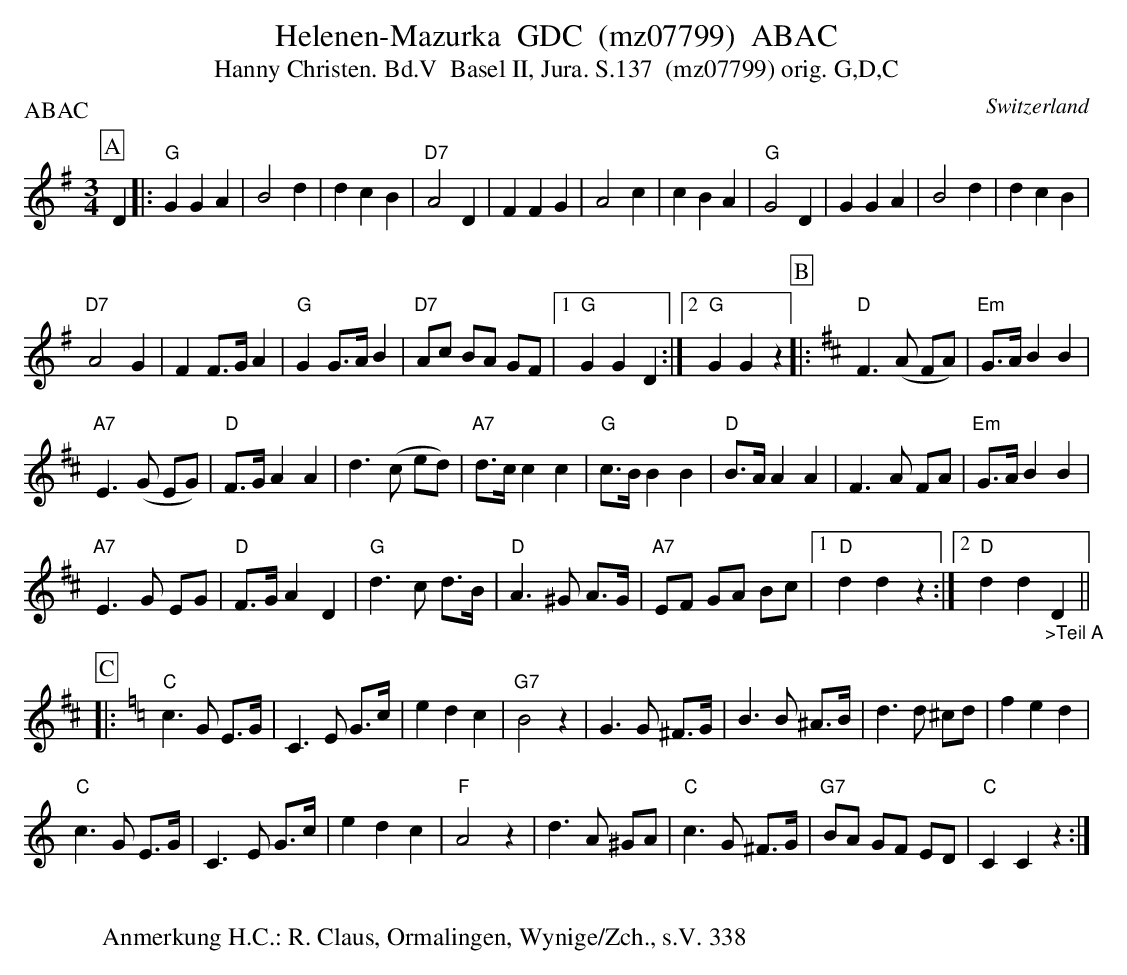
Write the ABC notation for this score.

X:1
T:Helenen-Mazurka  GDC  (mz07799)  ABAC
T:Hanny Christen. Bd.V  Basel II, Jura. S.137  (mz07799) orig. G,D,C
P:ABAC
M:3/4
L:1/4
O:Switzerland
K:G major
[P:A] D |: "G"GGA | B2d | dcB | "D7"A2D | FFG | A2c | cBA | "G"G2D | GGA | B2d | dcB |
"D7"A2G | FF/>G/A | "G"GG/>A/B | "D7"A/c/ B/A/ G/F/ |1 "G"GGD :|2 "G"GGz [P:B] |:[L:1/8] [K:D] "D"F3 (A FA) | "Em"G>AB2B2 |
"A7"E3(G EG) | "D"F>G A2A2 | d3 (c ed) | "A7"d>cc2c2 | "G"c>BB2B2 | "D"B>AA2A2 | F3A FA  | "Em"G>AB2B2 |
"A7"E3 G EG | "D"F>GA2D2 | "G"d3c d>B| "D"A3^G A>G| "A7"EF GA Bc |1 "D"d2d2z2 :|2 "D"d2d2"_>Teil A"D2 ||
[P:C] [L:1/4] [K:C] |: "C"c>G E/>G/ | C>E G/>c/ | edc | "G7"B2z | G>G ^F/>G/ | B>B ^A/>B/ | d>d ^c/d/ | fed |
"C"c>G E/>G/ | C>E G/>c/ | edc | "F"A2z | d>A ^G/A/ | "C"c>G ^F/>G/ | "G7"B/A/ G/F/ E/D/ | "C"CCz :|
W:
W:Anmerkung H.C.: R. Claus, Ormalingen, Wynige/Zch., s.V. 338
